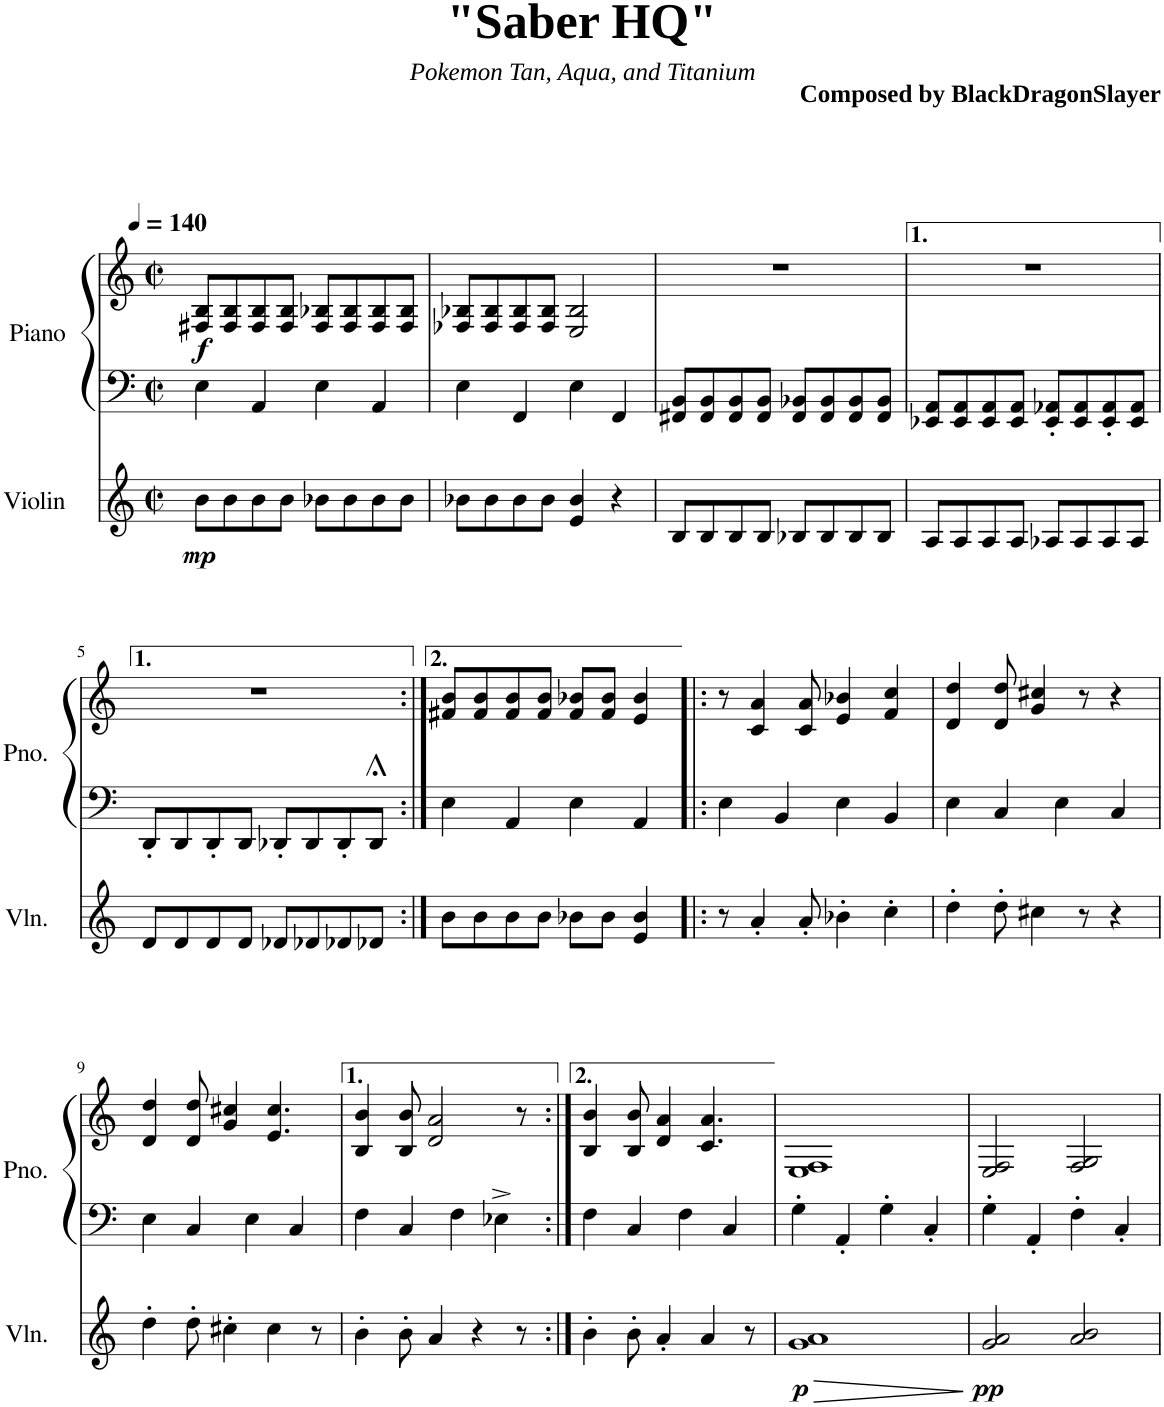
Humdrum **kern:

**kern	**dynam	**kern	**kern	**dynam
*part2	*part2	*part1	*part1	*part1
*staff3	*staff3	*staff2	*staff1	*staff1/2
*I"Violin	*	*I"Piano	*	*
*I'Vln.	*	*I'Pno.	*	*
*clefG2	*	*clefF4	*clefG2	*
*k[]	*	*k[]	*k[]	*
*M2/2	*	*M2/2	*M2/2	*
*met(c|)	*	*met(c|)	*met(c|)	*
*MM140	*	*MM140	*MM140	*
=1	=1	=1	=1	=1
!	!LO:DY:b	!	!	!LO:DY:b
8b\L	mp	4E\	8F#X/ 8B/L	f
8b\	.	.	8F#/ 8B/	.
8b\	.	4AA/	8F#/ 8B/	.
8b\J	.	.	8F#/ 8B/J	.
8b-X\L	.	4E\	8F#/ 8B-X/L	.
8b-\	.	.	8F#/ 8B-/	.
8b-\	.	4AA/	8F#/ 8B-/	.
8b-\J	.	.	8F#/ 8B-/J	.
=2	=2	=2	=2	=2
8b-X\L	.	4E\	8F-X/ 8B-X/L	.
8b-\	.	.	8F-/ 8B-/	.
8b-\	.	4FF/	8F-/ 8B-/	.
8b-\J	.	.	8F-/ 8B-/J	.
4e/ 4b-/	.	4E\	2E/ 2B-/	.
4r	.	4FF/	.	.
=3	=3	=3	=3	=3
8B/L	.	8FF#X/ 8BB/L	1r	.
8B/	.	8FF#/ 8BB/	.	.
8B/	.	8FF#/ 8BB/	.	.
8B/J	.	8FF#/ 8BB/J	.	.
8B-X/L	.	8FF#/ 8BB-X/L	.	.
8B-/	.	8FF#/ 8BB-/	.	.
8B-/	.	8FF#/ 8BB-/	.	.
8B-/J	.	8FF#/ 8BB-/J	.	.
=4	=4	=4	=4	=4
8A/L	.	8EE-X/ 8AA/L	1r	.
8A/	.	8EE-/ 8AA/	.	.
8A/	.	8EE-/ 8AA/	.	.
8A/J	.	8EE-/ 8AA/J	.	.
8A-X/L	.	8EE-/' 8AA-X/'L	.	.
8A-/	.	8EE-/ 8AA-/	.	.
8A-/	.	8EE-/' 8AA-/'	.	.
8A-/J	.	8EE-/ 8AA-/J	.	.
!!LO:LB:g=z
=5	=5	=5	=5	=5
8d/L	.	8DD'/L	1r	.
8d/	.	8DD/	.	.
8d/	.	8DD'/	.	.
8d/J	.	8DD/J	.	.
8d-X/L	.	8DD-X'/L	.	.
8d-X/	.	8DD-/	.	.
8d-X/	.	8DD-'/	.	.
8d-X/J	.	8DD-;</J	.	.
=6:|!	=6:|!	=6:|!	=6:|!	=6:|!
8b\L	.	4E\	8f#X/ 8b/L	.
8b\	.	.	8f#/ 8b/	.
8b\	.	4AA/	8f#/ 8b/	.
8b\J	.	.	8f#/ 8b/J	.
8b-X\L	.	4E\	8f#/ 8b-X/L	.
8b-\J	.	.	8f#/ 8b-/J	.
4e/ 4b-/	.	4AA/	4e/ 4b-/	.
=7!|:	=7!|:	=7!|:	=7!|:	=7!|:
8r	.	4E\	8r	.
4a'/	.	.	4c/ 4a/	.
.	.	4BB/	.	.
8a'/	.	.	8c/ 8a/	.
4b-X'\	.	4E\	4e/ 4b-X/	.
4cc'\	.	4BB/	4f/ 4cc/	.
=8	=8	=8	=8	=8
4dd'\	.	4E\	4d/ 4dd/	.
8dd'\	.	4C/	8d/ 8dd/	.
4cc#X\	.	.	4g/ 4cc#X/	.
.	.	4E\	.	.
8r	.	.	8r	.
4r	.	4C/	4r	.
!!LO:LB:g=z
=9	=9	=9	=9	=9
4dd'\	.	4E\	4d/ 4dd/	.
8dd'\	.	4C/	8d/ 8dd/	.
4cc#X'\	.	.	4g/ 4cc#X/	.
.	.	4E\	.	.
4cc#\	.	.	4.e/ 4.cc#/	.
.	.	4C/	.	.
8r	.	.	.	.
=10	=10	=10	=10	=10
4b'\	.	4F\	4B/ 4b/	.
8b'\	.	4C/	8B/ 8b/	.
4a/	.	.	2d/ 2a/	.
.	.	4F\	.	.
4r	.	.	.	.
.	.	4E-X^\	.	.
8r	.	.	8r	.
=11:|!	=11:|!	=11:|!	=11:|!	=11:|!
4b'\	.	4F\	4B/ 4b/	.
8b'\	.	4C/	8B/ 8b/	.
4a'/	.	.	4d/ 4a/	.
.	.	4F\	.	.
4a/	.	.	4.c/ 4.a/	.
.	.	4C/	.	.
8r	.	.	.	.
=12	=12	=12	=12	=12
!	!LO:HP:b	!	!	!
!	!LO:DY:n=1:b	!	!	!
1g 1a	> p	4G'\	1E 1F	.
.	.	4AA'/	.	.
.	.	4G'\	.	.
.	.	4C'/	.	.
.	]	.	.	.
=13	=13	=13	=13	=13
!	!LO:DY:b	!	!	!
2g/ 2a/	pp	4G'\	2E/ 2F/	.
.	.	4AA'/	.	.
2a/ 2b/	.	4F'\	2F/ 2G/	.
.	.	4C'/	.	.
=	=	=	=	=
*-	*-	*-	*-	*-
